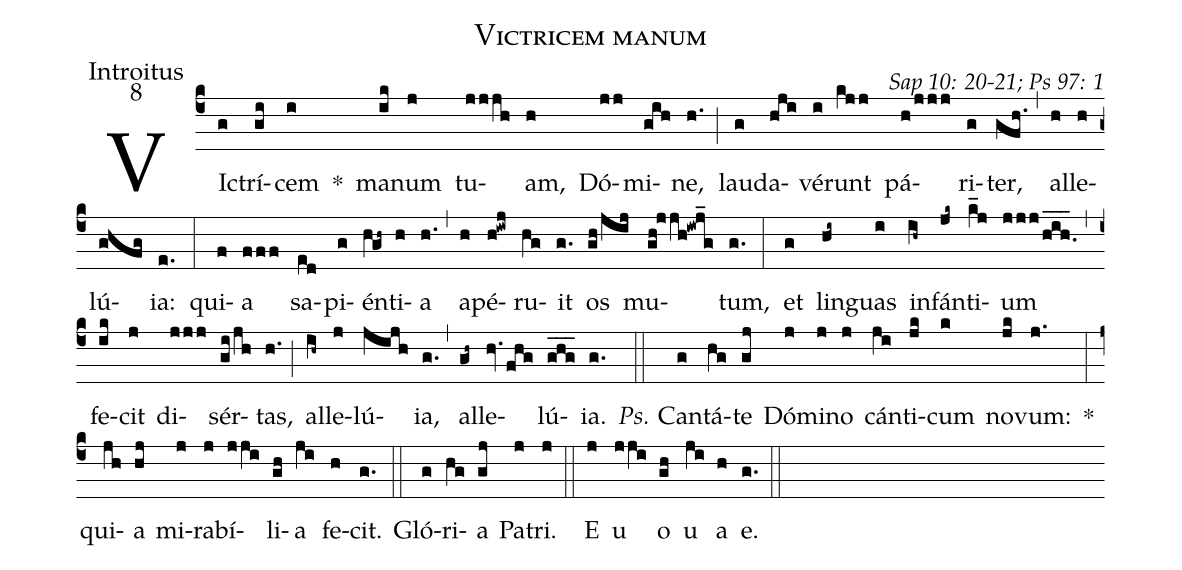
name: Victricem manum;
office-part: Introitus;
mode: 8;
commentary: Sap 10: 20-21; Ps 97: 1;
%%
(c4) VIc(g)trí(gi)cem(i) *() ma(ik)num(j) tu(jjjh)am,(h) Dó(jj)mi(gih)ne,(h.) (;) lau(g)da(hji)vé(i)runt(kjj) pá(h/jjj)ri(g)ter,(gfh.) (,) al(h)le(h)lú(ghfg)ia:(e.) (:)
qui(f)a(fff) sa(ed)pi(g)én(hV!gh~)ti(h)a(h.) (,) a(h)pé(h!iwj)ru(hg)it(g.) os(gh/jij) mu(gh!jjh!iwj_g)tum,(g.) (:)
et(g) lin(hi~)guas(i) in(ih~)fán(jk~)ti(k_j)um(jjj/h_i_h._) (,) fe(ik)cit(j) di(jjj)sér(gi/jh)tas,(h.) (;) al(ih~)le(j)lú(jijh)ia,(g.) (,) al(gh~)le(hv.fhg)lú(ghg___)ia.(g.) (::)
<i>Ps.</i> Can(g)tá(hg)te(gj) Dó(j)mi(j)no(j) cán(ji)ti(jk)cum(k) no(jk)vum:(j.) *(:)
qui(jh)a(hj) mi(j)ra(j)bí(jji)li(gh)a(ji) fe(h)cit.(g.) (::)
Gló(g)ri(hg)a(gj) Pa(j)tri.(j) (::)
<eu>E(j) u(jji) o(gh) u(ji) a(h) e.</eu>(g.) (::)
